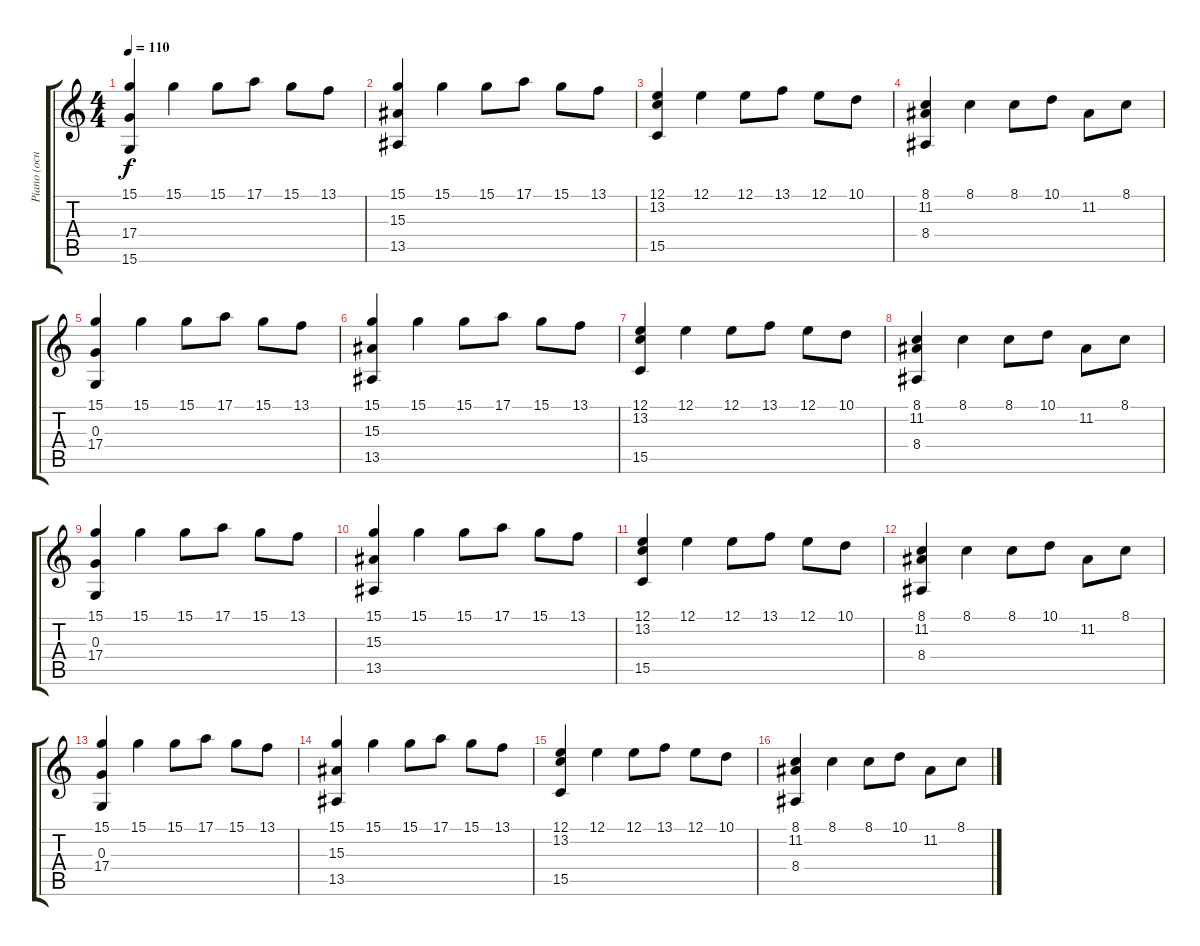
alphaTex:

\track ("Piano (осн-й инструм)" "Piano (осн") {instrument acousticgrandpiano}
\staff {score tabs}
\tuning (E4 B3 G3 D3 A2 E2) {hide}
\ts (4 4)
\tempo 110
\clef g2
\ks c
(15.1 17.4 15.6).4{dy f} 15.1.4 15.1.8 17.1.8 15.1.8 13.1.8 |
(15.1 15.3 13.5).4 15.1.4 15.1.8 17.1.8 15.1.8 13.1.8 |
(12.1 13.2 15.5).4 12.1.4 12.1.8 13.1.8 12.1.8 10.1.8 |
(8.1 11.2 8.4).4 8.1.4 8.1.8 10.1.8 11.2.8 8.1.8 |
(15.1 0.3 17.4).4 15.1.4 15.1.8 17.1.8 15.1.8 13.1.8 |
(15.1 15.3 13.5).4 15.1.4 15.1.8 17.1.8 15.1.8 13.1.8 |
(12.1 13.2 15.5).4 12.1.4 12.1.8 13.1.8 12.1.8 10.1.8 |
(8.1 11.2 8.4).4 8.1.4 8.1.8 10.1.8 11.2.8 8.1.8 |
(15.1 0.3 17.4).4 15.1.4 15.1.8 17.1.8 15.1.8 13.1.8 |
(15.1 15.3 13.5).4 15.1.4 15.1.8 17.1.8 15.1.8 13.1.8 |
(12.1 13.2 15.5).4 12.1.4 12.1.8 13.1.8 12.1.8 10.1.8 |
(8.1 11.2 8.4).4 8.1.4 8.1.8 10.1.8 11.2.8 8.1.8 |
(15.1 0.3 17.4).4 15.1.4 15.1.8 17.1.8 15.1.8 13.1.8 |
(15.1 15.3 13.5).4 15.1.4 15.1.8 17.1.8 15.1.8 13.1.8 |
(12.1 13.2 15.5).4 12.1.4 12.1.8 13.1.8 12.1.8 10.1.8 |
(8.1 11.2 8.4).4 8.1.4 8.1.8 10.1.8 11.2.8 8.1.8
